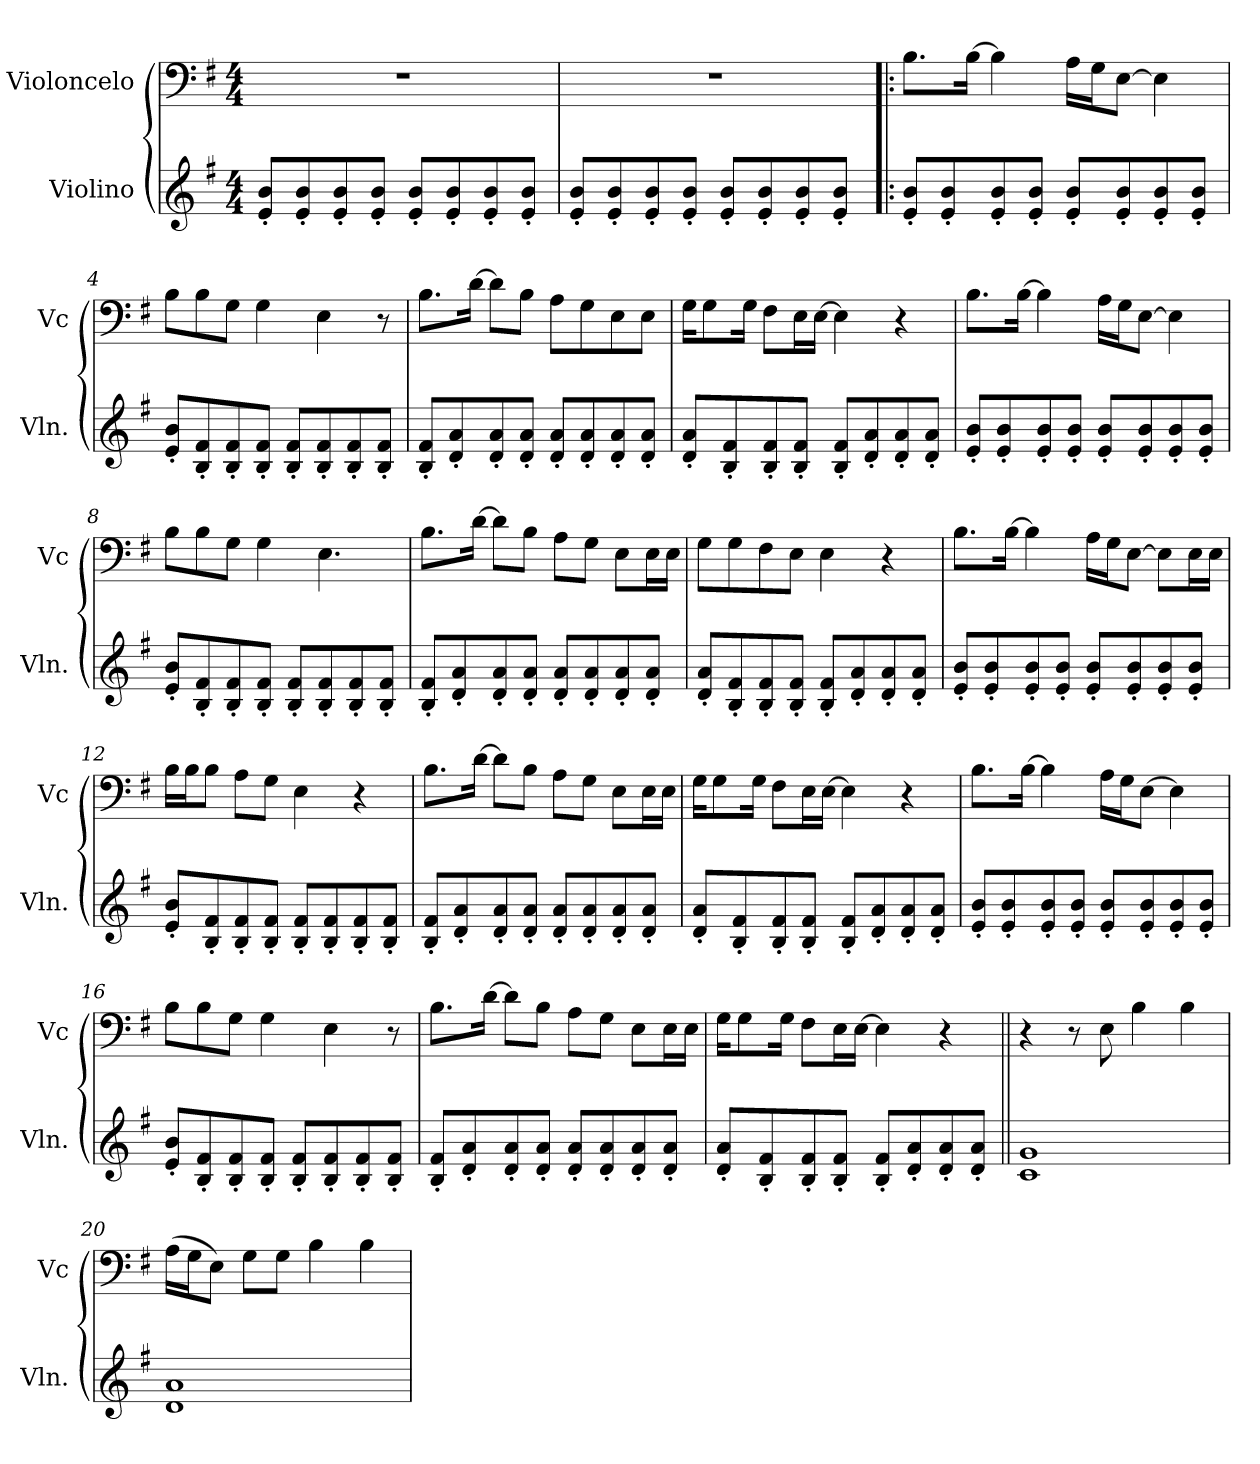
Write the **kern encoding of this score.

**kern	**kern
*part2	*part1
*staff2	*staff1
*I"Violino	*I"Violoncelo
*I'Vln.	*I'Vc
*clefG2	*clefF4
*k[f#]	*k[f#]
*M4/4	*M4/4
=1	=1
8e/' 8b/'L	1r
8e/' 8b/'	.
8e/' 8b/'	.
8e/' 8b/'J	.
8e/' 8b/'L	.
8e/' 8b/'	.
8e/' 8b/'	.
8e/' 8b/'J	.
=2	=2
8e/' 8b/'L	1r
8e/' 8b/'	.
8e/' 8b/'	.
8e/' 8b/'J	.
8e/' 8b/'L	.
8e/' 8b/'	.
8e/' 8b/'	.
8e/' 8b/'J	.
=3!|:	=3!|:
8e/' 8b/'L	8.B\L
8e/' 8b/'	.
.	[16B\Jk
8e/' 8b/'	4B\]
8e/' 8b/'J	.
8e/' 8b/'L	16A\LL
.	16G\J
8e/' 8b/'	[8E\J
8e/' 8b/'	4E\]
8e/' 8b/'J	.
=4	=4
8e/' 8b/'L	8B\L
8B/' 8f#/'	8B\
8B/' 8f#/'	8G\J
8B/' 8f#/'J	4G\
8B/' 8f#/'L	.
8B/' 8f#/'	4E\
8B/' 8f#/'	.
8B/' 8f#/'J	8r
=5	=5
8B/' 8f#/'L	8.B\L
8d/' 8a/'	.
.	[16d\Jk
8d/' 8a/'	8d\L]
8d/' 8a/'J	8B\J
8d/' 8a/'L	8A\L
8d/' 8a/'	8G\
8d/' 8a/'	8E\
8d/' 8a/'J	8E\J
=6	=6
8d/' 8a/'L	16G\KL
.	8G\
8B/' 8f#/'	.
.	16G\Jk
8B/' 8f#/'	8F#\L
8B/' 8f#/'J	16E\L
.	[16E\JJ
8B/' 8f#/'L	4E\]
8d/' 8a/'	.
8d/' 8a/'	4r
8d/' 8a/'J	.
!!LO:LB:g=z
=7	=7
8e/' 8b/'L	8.B\L
8e/' 8b/'	.
.	[16B\Jk
8e/' 8b/'	4B\]
8e/' 8b/'J	.
8e/' 8b/'L	16A\LL
.	16G\J
8e/' 8b/'	[8E\J
8e/' 8b/'	4E\]
8e/' 8b/'J	.
=8	=8
8e/' 8b/'L	8B\L
8B/' 8f#/'	8B\
8B/' 8f#/'	8G\J
8B/' 8f#/'J	4G\
8B/' 8f#/'L	.
8B/' 8f#/'	4.E\
8B/' 8f#/'	.
8B/' 8f#/'J	.
=9	=9
8B/' 8f#/'L	8.B\L
8d/' 8a/'	.
.	[16d\Jk
8d/' 8a/'	8d\L]
8d/' 8a/'J	8B\J
8d/' 8a/'L	8A\L
8d/' 8a/'	8G\J
8d/' 8a/'	8E\L
8d/' 8a/'J	16E\L
.	16E\JJ
=10	=10
8d/' 8a/'L	8G\L
8B/' 8f#/'	8G\
8B/' 8f#/'	8F#\
8B/' 8f#/'J	8E\J
8B/' 8f#/'L	4E\
8d/' 8a/'	.
8d/' 8a/'	4r
8d/' 8a/'J	.
=11	=11
8e/' 8b/'L	8.B\L
8e/' 8b/'	.
.	[16B\Jk
8e/' 8b/'	4B\]
8e/' 8b/'J	.
8e/' 8b/'L	16A\LL
.	16G\J
8e/' 8b/'	[8E\J
8e/' 8b/'	8E\L]
8e/' 8b/'J	16E\L
.	16E\JJ
=12	=12
8e/' 8b/'L	16B\LL
.	16B\J
8B/' 8f#/'	8B\J
8B/' 8f#/'	8A\L
8B/' 8f#/'J	8G\J
8B/' 8f#/'L	4E\
8B/' 8f#/'	.
8B/' 8f#/'	4r
8B/' 8f#/'J	.
!!LO:LB:g=z
=13	=13
8B/' 8f#/'L	8.B\L
8d/' 8a/'	.
.	[16d\Jk
8d/' 8a/'	8d\L]
8d/' 8a/'J	8B\J
8d/' 8a/'L	8A\L
8d/' 8a/'	8G\J
8d/' 8a/'	8E\L
8d/' 8a/'J	16E\L
.	16E\JJ
=14	=14
8d/' 8a/'L	16G\KL
.	8G\
8B/' 8f#/'	.
.	16G\Jk
8B/' 8f#/'	8F#\L
8B/' 8f#/'J	16E\L
.	[16E\JJ
8B/' 8f#/'L	4E\]
8d/' 8a/'	.
8d/' 8a/'	4r
8d/' 8a/'J	.
=15	=15
8e/' 8b/'L	8.B\L
8e/' 8b/'	.
.	[16B\Jk
8e/' 8b/'	4B\]
8e/' 8b/'J	.
8e/' 8b/'L	16A\LL
.	16G\J
8e/' 8b/'	[8E\J
8e/' 8b/'	4E\]
8e/' 8b/'J	.
=16	=16
8e/' 8b/'L	8B\L
8B/' 8f#/'	8B\
8B/' 8f#/'	8G\J
8B/' 8f#/'J	4G\
8B/' 8f#/'L	.
8B/' 8f#/'	4E\
8B/' 8f#/'	.
8B/' 8f#/'J	8r
=17	=17
8B/' 8f#/'L	8.B\L
8d/' 8a/'	.
.	[16d\Jk
8d/' 8a/'	8d\L]
8d/' 8a/'J	8B\J
8d/' 8a/'L	8A\L
8d/' 8a/'	8G\J
8d/' 8a/'	8E\L
8d/' 8a/'J	16E\L
.	16E\JJ
!!LO:LB:g=z
=18	=18
8d/' 8a/'L	16G\KL
.	8G\
8B/' 8f#/'	.
.	16G\Jk
8B/' 8f#/'	8F#\L
8B/' 8f#/'J	16E\L
.	[16E\JJ
8B/' 8f#/'L	4E\]
8d/' 8a/'	.
8d/' 8a/'	4r
8d/' 8a/'J	.
=19||	=19||
1c 1g	4r
.	8r
.	8E\
.	4B\
.	4B\
=20	=20
1d 1a	(>16A\LL
.	16G\J
.	8E\J)
.	8G\L
.	8G\J
.	4B\
.	4B\
=	=
*-	*-
